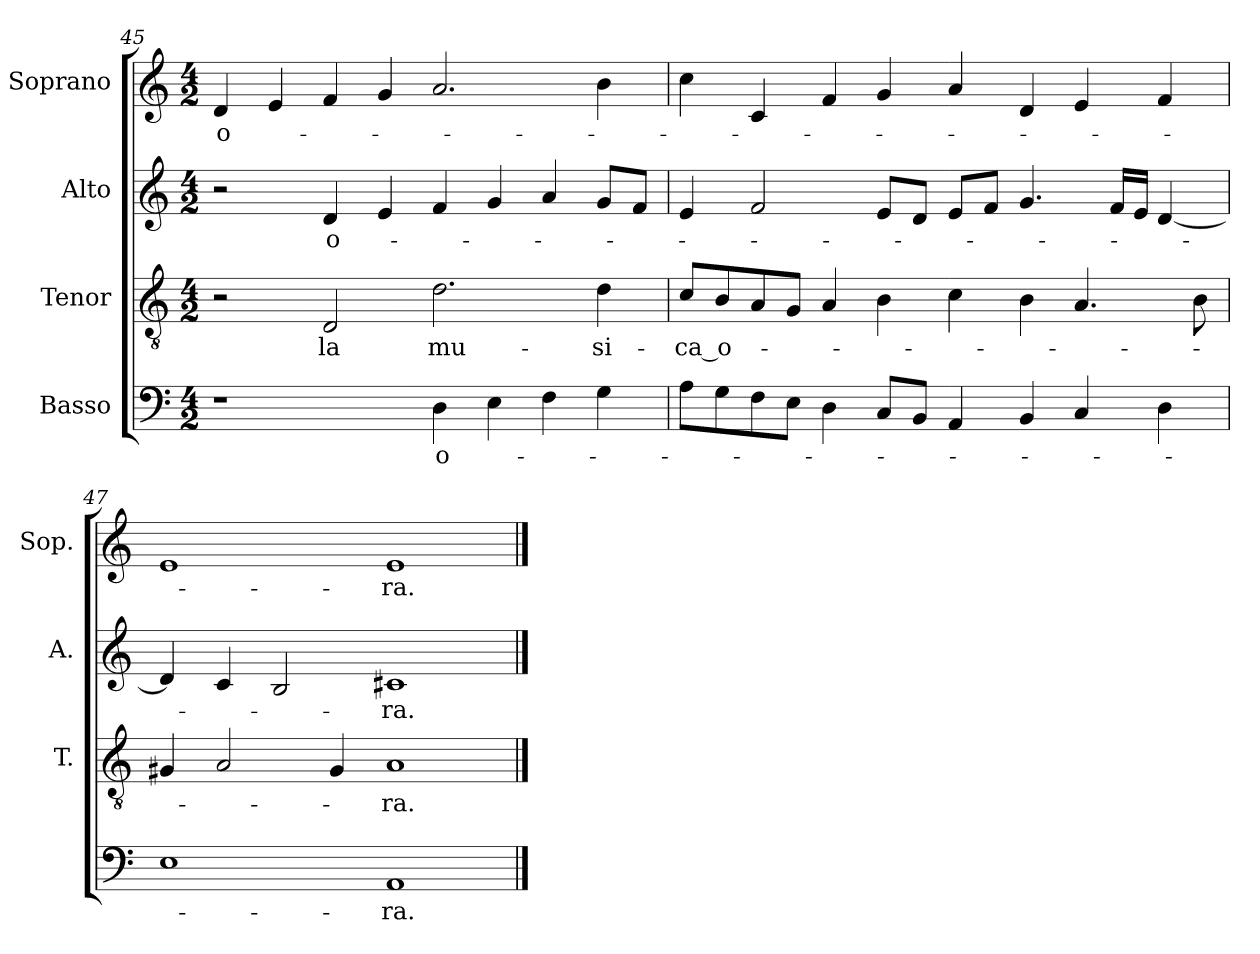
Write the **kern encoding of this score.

**kern	**text	**kern	**text	**kern	**text	**kern	**text
*part4	*part4	*part3	*part3	*part2	*part2	*part1	*part1
*staff4	*staff4	*staff3	*staff3	*staff2	*staff2	*staff1	*staff1
*I"Basso	*	*I"Tenor	*	*I"Alto	*	*I"Soprano	*
*	*	*I'T.	*	*I'A.	*	*I'Sop.	*
!!LO:LB:g=z
*clefF4	*	*clefGv2	*	*clefG2	*	*clefG2	*
*	*	*ITrd7c12	*	*	*	*	*
*k[]	*	*k[]	*	*k[]	*	*k[]	*
*C:	*	*C:	*	*C:	*	*C:	*
*M4/2	*	*M4/2	*	*M4/2	*	*M4/2	*
=45	=45	=45	=45	=45	=45	=45	=45
!	!	!	!	!	!	!	!LO:LY:b:color=#000000
1r	.	2r	.	2r	.	4di/	o-
.	.	.	.	.	.	4ei/	.
!	!	!	!LO:LY:b:color=#000000	!	!	!	!
!	!	!	!	!	!LO:LY:b:color=#000000	!	!
.	.	2DDi/	la	4di/	o-	4fi/	.
.	.	.	.	4ei/	.	4gi/	.
!	!LO:LY:b:color=#000000	!	!	!	!	!	!
!	!	!	!LO:LY:b:color=#000000	!	!	!	!
4Di\	o-	2.Di\	mu-	4fi/	.	2.ai/	.
4Ei\	.	.	.	4gi/	.	.	.
4Fi\	.	.	.	4ai/	.	.	.
!	!	!	!LO:LY:b:color=#000000	!	!	!	!
4Gi\	.	4Di\	-si-	8gi/L	.	4bi\	.
.	.	.	.	8fi/J	.	.	.
=46	=46	=46	=46	=46	=46	=46	=46
!	!	!	!LO:LY:b:color=#000000	!	!	!	!
8Ai\L	.	8Ci/L	-ca_o-	4ei/	.	4cci\	.
8Gi\	.	8BBi/	.	.	.	.	.
8Fi\	.	8AAi/	.	2fi/	.	4ci/	.
8Ei\J	.	8GGi/J	.	.	.	.	.
4Di\	.	4AAi/	.	.	.	4fi/	.
8Ci/L	.	4BBi\	.	8ei/L	.	4gi/	.
8BBi/J	.	.	.	8di/J	.	.	.
4AAi/	.	4Ci\	.	8ei/L	.	4ai/	.
.	.	.	.	8fi/J	.	.	.
4BBi/	.	4BBi\	.	4.gi/	.	4di/	.
4Ci/	.	4.AAi/	.	.	.	4ei/	.
.	.	.	.	16fi/LL	.	.	.
.	.	.	.	16ei/JJ	.	.	.
4Di\	.	.	.	[<4di/	.	4fi/	.
.	.	8BBi\	.	.	.	.	.
=47	=47	=47	=47	=47	=47	=47	=47
1Ei	.	4GG#Xi/	.	4di/]	.	1ei	.
.	.	2AAi/	.	4ci/	.	.	.
.	.	.	.	2Bi/	.	.	.
.	.	4GG#i/	.	.	.	.	.
!	!LO:LY:b:color=#000000	!	!	!	!	!	!
!	!	!	!LO:LY:b:color=#000000	!	!	!	!
!	!	!	!	!	!LO:LY:b:color=#000000	!	!
!	!	!	!	!	!	!	!LO:LY:b:color=#000000
1AAi	-ra.	1AAi	-ra.	1c#Xi	-ra.	1ei	-ra.
==	==	==	==	==	==	==	==
*-	*-	*-	*-	*-	*-	*-	*-
